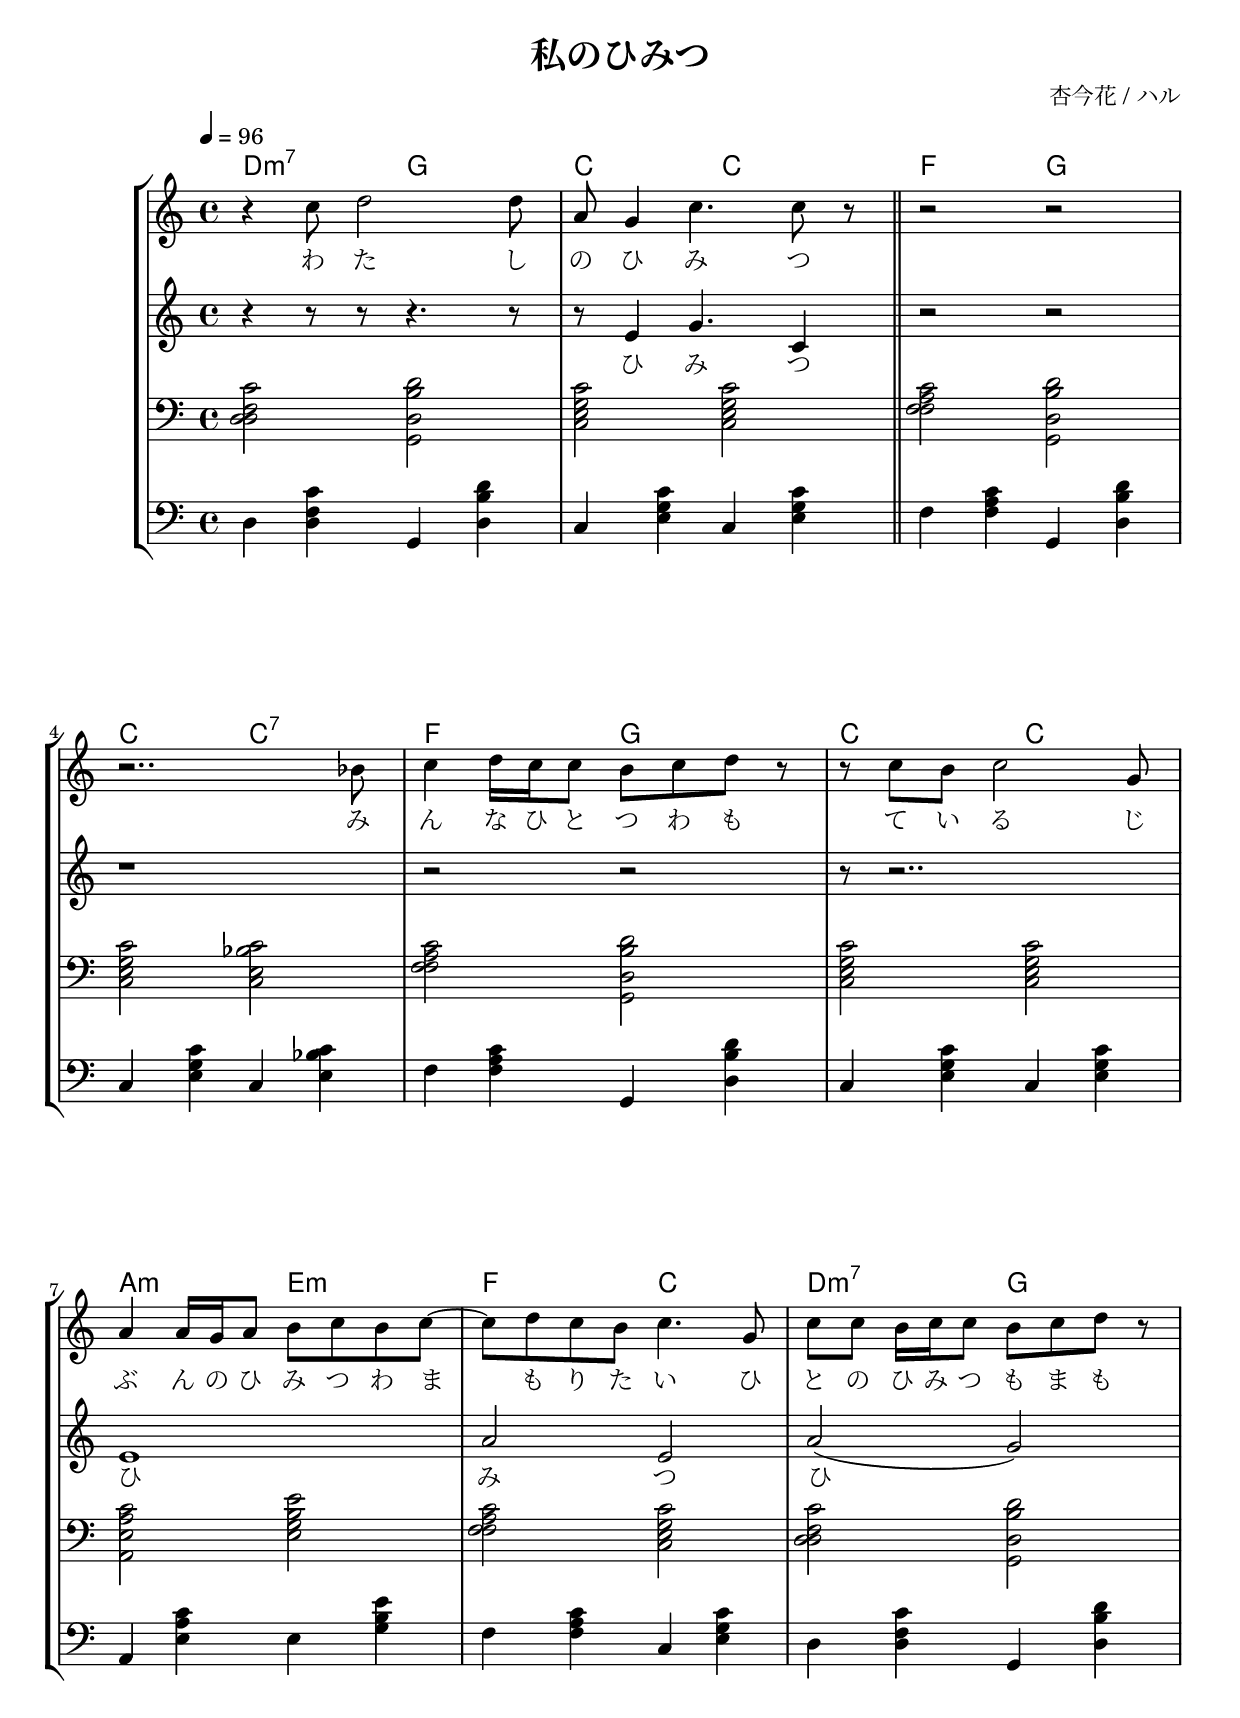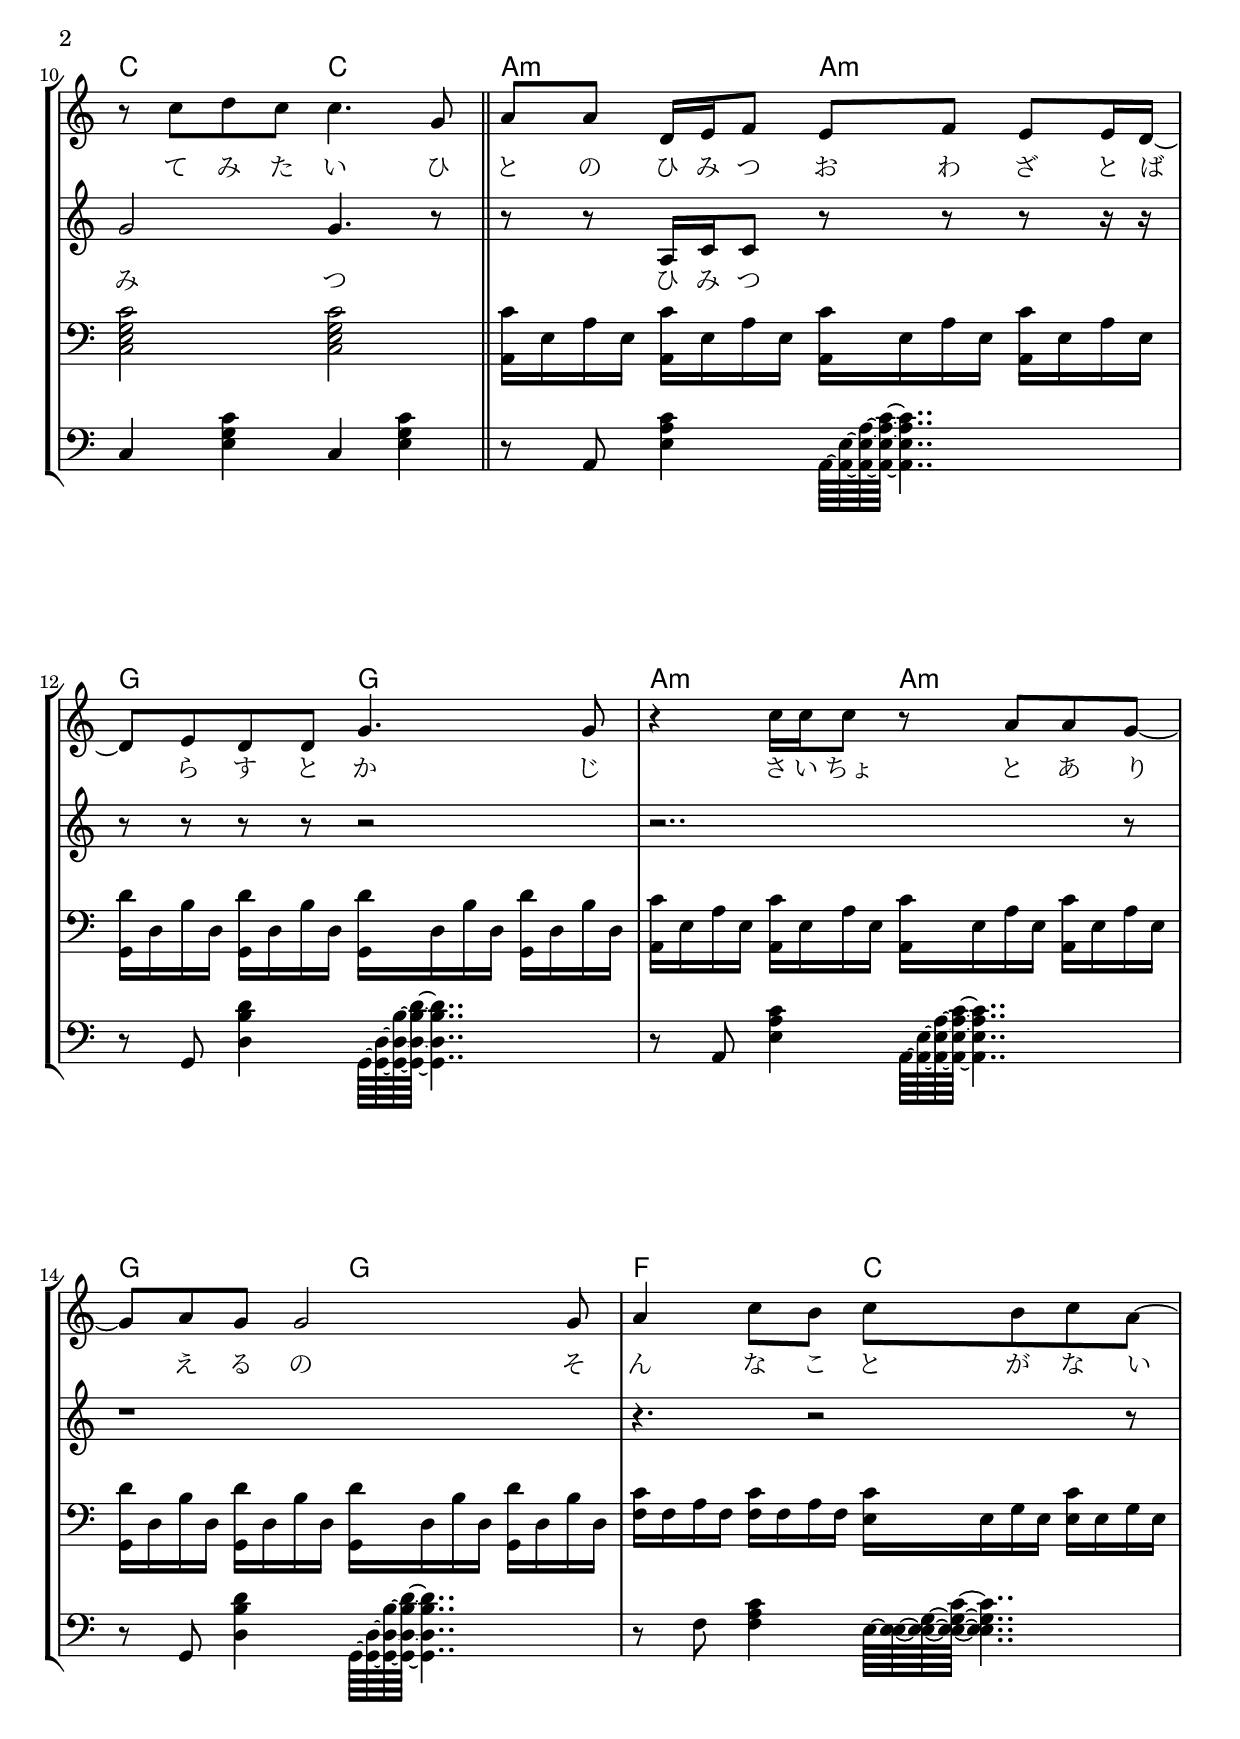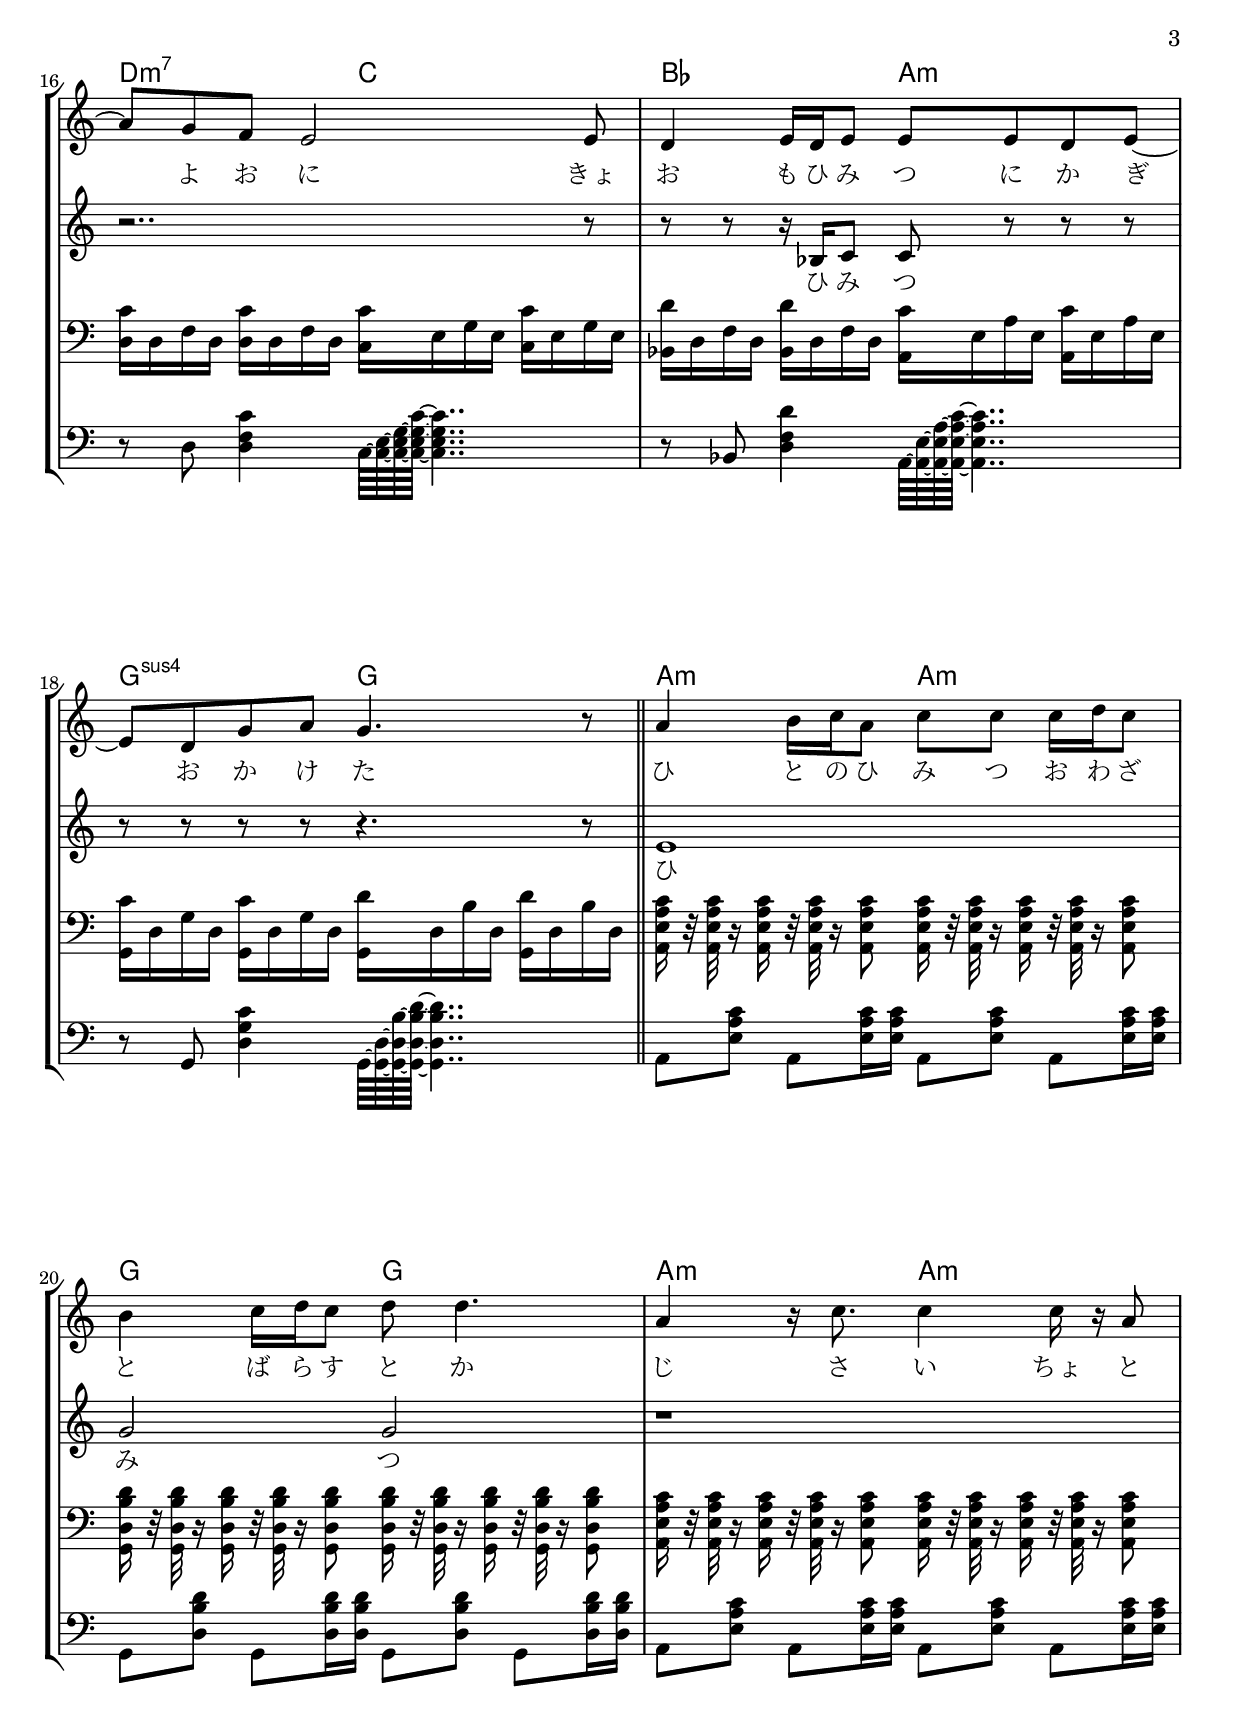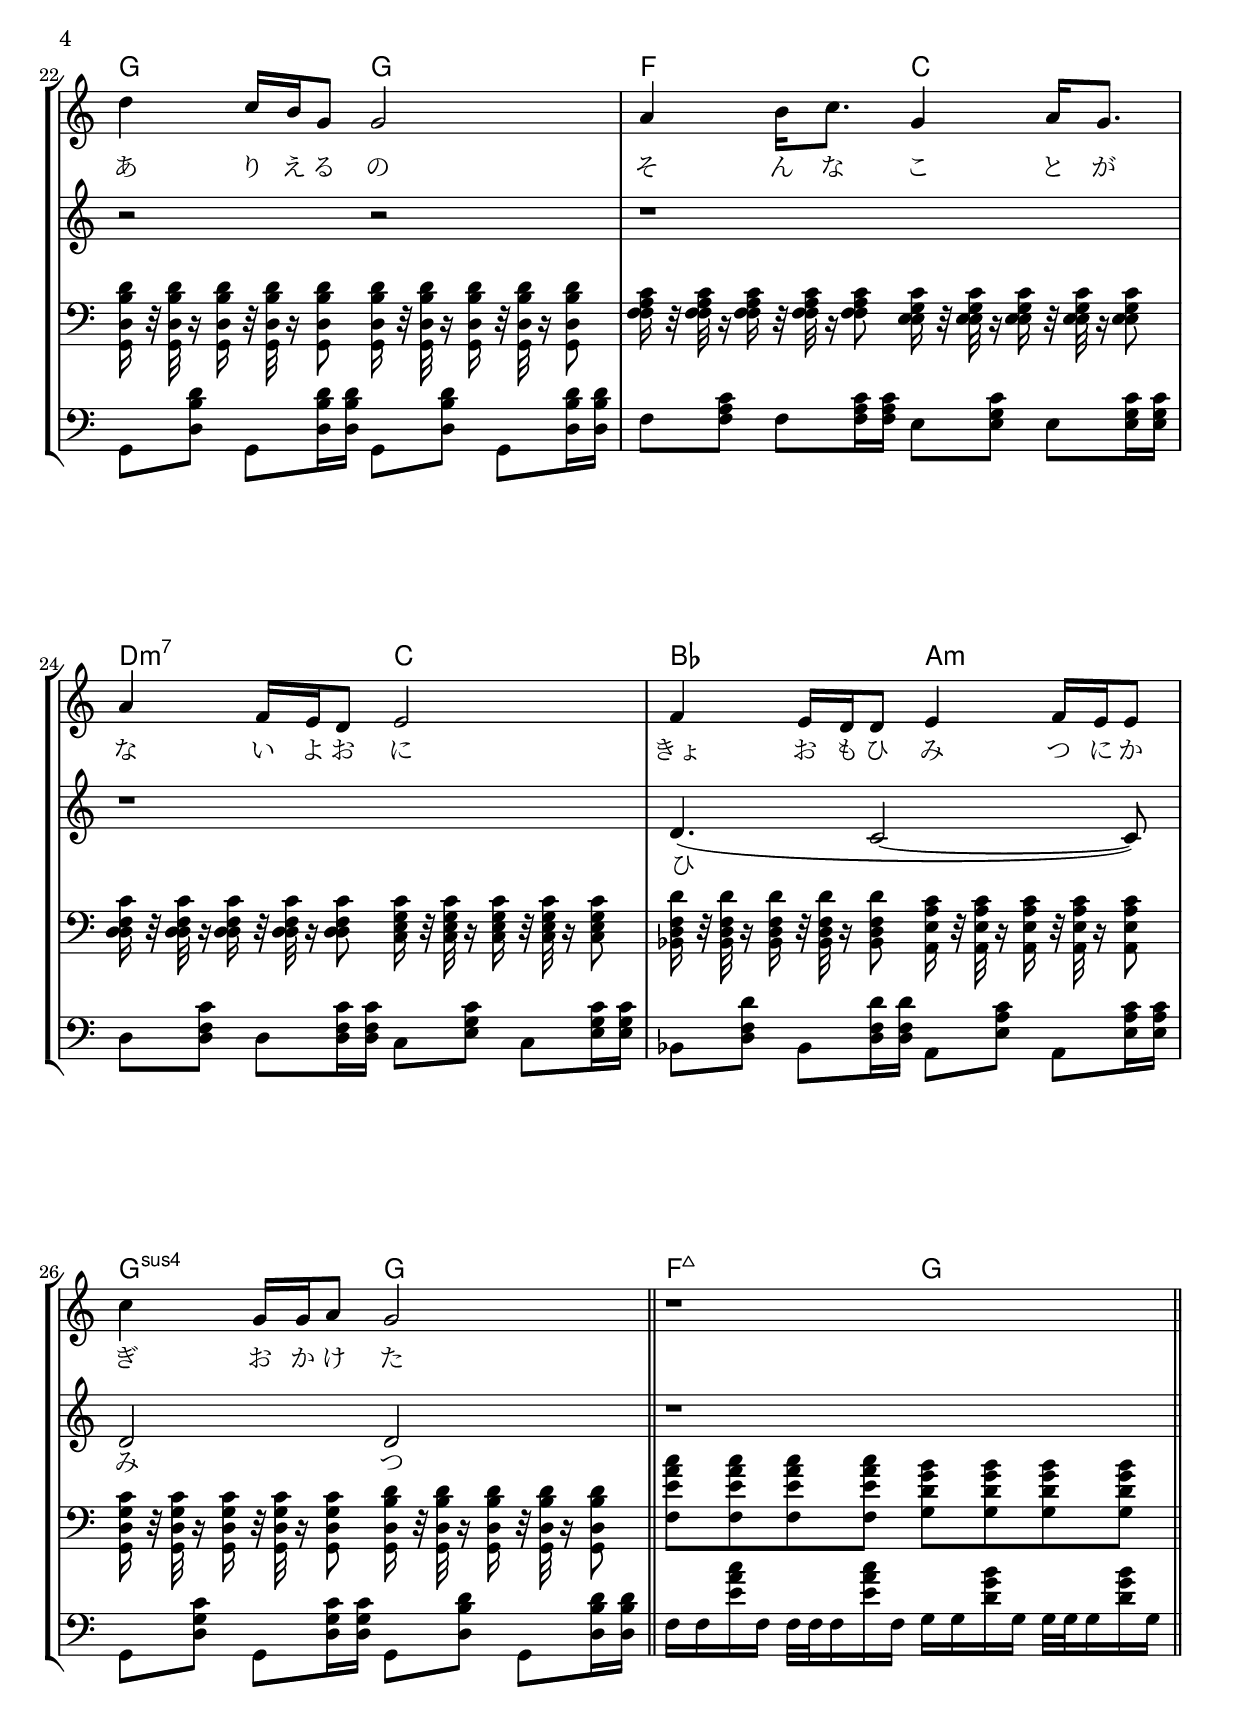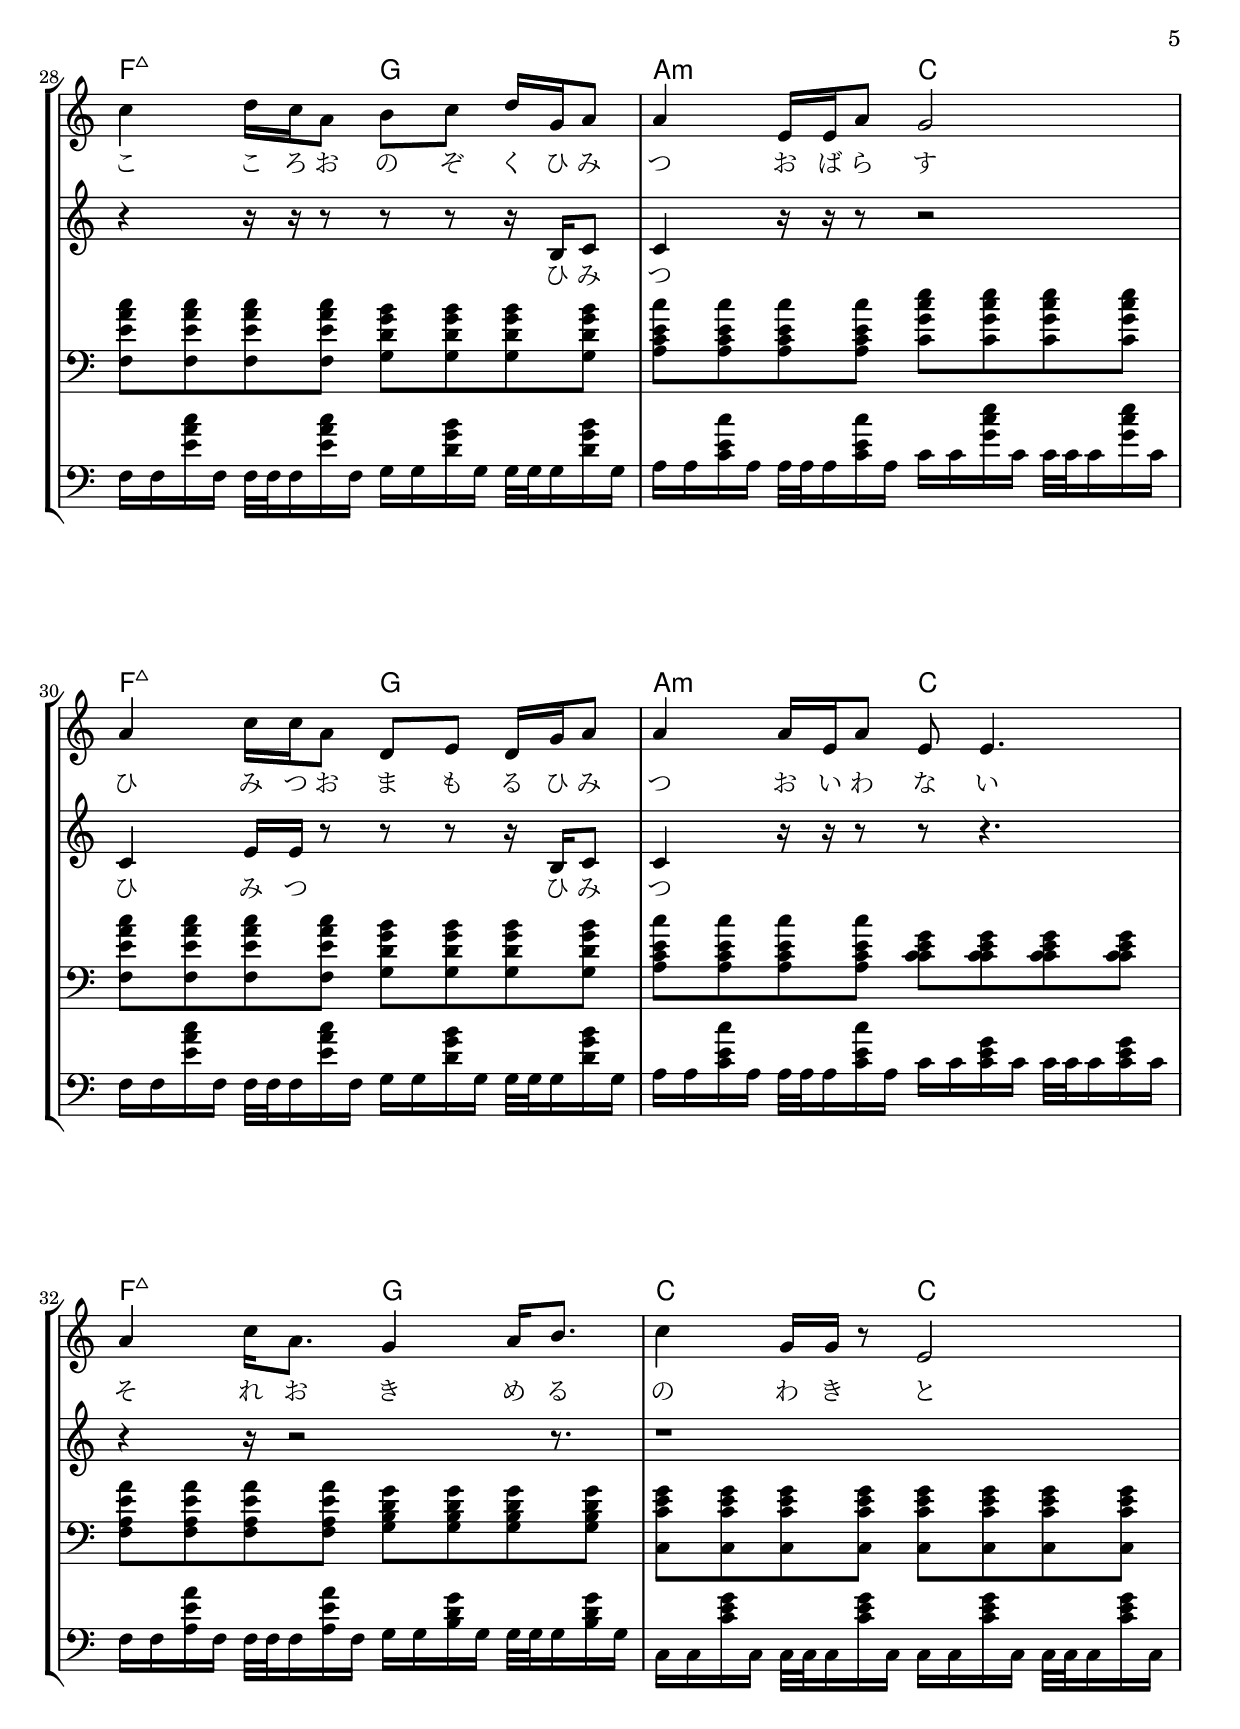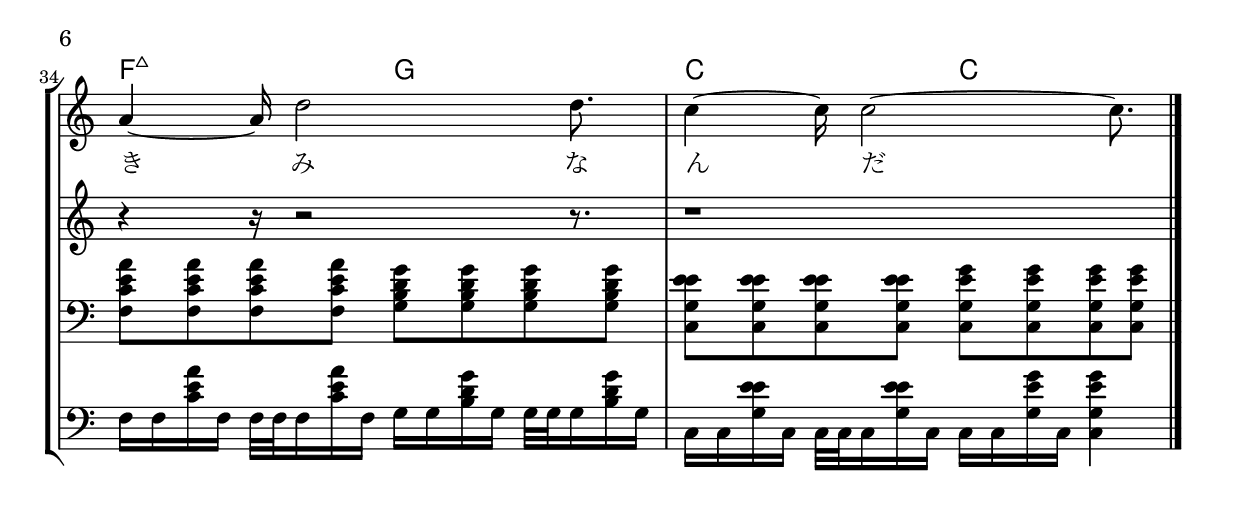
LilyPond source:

\version "2.12.1"

\header {
	title = \markup {私のひみつ}
	composer = \markup \center-column {"杏今花 / ハル"}
}

harmony = \chordmode {
	d2:min7 g c c 

	f g c c:7 f g c c a:m e:m f c d:min7 g c c 

	a:m a:m g g a:m a:m g g f c d:min7 c bes a:m g:sus4 g 

	a:m a:m g g a:m a:m g g f c d:min7 c bes a:m g:sus4 g 

	f:maj7 g 

	f:maj7 g a:m c f:maj7 g a:m c f:maj7 g c c f:maj7 g c c 
}

melody = {
	\set Staff.midiInstrument = #"Whistle"
	\set Staff.midiMinimumVolume = #0.7
	\set Staff.midiMaximumVolume = #0.9
		\key c \major
	\tempo 4 = 96
r4 c''8  d''2  d''8 
	a'8  g'4  c''4.  c''8  	r8 	\set Staff.midiInstrument = #"fss0.34"
	\set Staff.midiMinimumVolume = #0.7
	\set Staff.midiMaximumVolume = #0.9
	 r2  r2 
	r2..  bes'8 
	c''4  d''16  c''16  c''8  b'8  c''8  d''8  r8 
	r8  c''8  b'8  c''2  g'8 
	a'4  a'16  g'16  a'8  b'8  c''8  b'8  c''8~ 
	c''8  d''8  c''8  b'8  c''4.  g'8 
	c''8  c''8  b'16  c''16  c''8  b'8  c''8  d''8  r8 
	r8  c''8  d''8  c''8  c''4.  	\set Staff.midiInstrument = #"fss0.34"
	\set Staff.midiMinimumVolume = #0.7
	\set Staff.midiMaximumVolume = #0.9
	g'8 
	a'8  a'8  d'16  e'16  f'8  e'8  f'8  e'8  e'16  d'16~ 
	d'8  e'8  d'8  d'8  g'4.  g'8 
	r4  c''16  c''16  c''8  r8  a'8  a'8  g'8~ 
	g'8  a'8  g'8  g'2  g'8 
	a'4  c''8  b'8  c''8  b'8  c''8  a'8~ 
	a'8  g'8  f'8  e'2  e'8 
	d'4  e'16  d'16  e'8  e'8  e'8  d'8  e'8~ 
	e'8  d'8  g'8  a'8  g'4.  	r8 	\set Staff.midiInstrument = #"Rock Organ"
	\set Staff.midiMinimumVolume = #0.7
	\set Staff.midiMaximumVolume = #0.9
	a'4  b'16  c''16  a'8  c''8  c''8  c''16  d''16  c''8 
	b'4  c''16  d''16  c''8  d''8  d''4. 
	a'4  r16  c''8.  c''4  c''16  r16  a'8 
	d''4  c''16  b'16  g'8  g'2 
	a'4  b'16  c''8.  g'4  a'16  g'8. 
	a'4  f'16  e'16  d'8  e'2 
	f'4  e'16  d'16  d'8  e'4  f'16  e'16  e'8 
	c''4  g'16  g'16  a'8  g'2
	r1   
	\set Staff.midiInstrument = #"fss0.34"
	\set Staff.midiMinimumVolume = #0.7
	\set Staff.midiMaximumVolume = #0.9
	c''4  d''16  c''16  a'8  b'8  c''8  d''16  g'16  a'8 
	a'4  e'16  e'16  a'8  g'2 
	a'4  c''16  c''16  a'8  d'8  e'8  d'16  g'16  a'8 
	a'4  a'16  e'16  a'8  e'8  e'4. 
	a'4  c''16  a'8.  g'4  a'16  b'8. 
	c''4  g'16  g'16  r8  e'2 
	a'4~a'16  d''2  d''8. 
	c''4~c''16  c''2~c''8.
	\bar "|."
}

words = \lyricmode {
	わ  た  し  の  ひ  み  つ  
	み  ん  な  ひ  と  つ  わ  も  て  い  る  じ  ぶ  ん  の  ひ  み  つ  わ  ま  も  り  た  い  ひ  と  の  ひ  み  つ  も  ま  も  て  み  た  い  
	ひ  と  の  ひ  み  つ  お  わ  ざ  と  ば  ら  す  と  か  じ  さ  い  ちょ  と  あ  り  え  る  の  そ  ん  な  こ  と  が  な  い  よ  お  に  きょ  お  も  ひ  み  つ  に  か  ぎ  お  か  け  た  
	ひ  と  の  ひ  み  つ  お  わ  ざ  と  ば  ら  す  と  か  じ  さ  い  ちょ  と  あ  り  え  る  の  そ  ん  な  こ  と  が  な  い  よ  お  に  きょ  お  も  ひ  み  つ  に  か  ぎ  お  か  け  た  
	
	こ  こ  ろ  お  の  ぞ  く  ひ  み  つ  お  ば  ら  す  ひ  み  つ  お  ま  も  る  ひ  み  つ  お  い  わ  な  い  そ  れ  お  き  め  る  の  わ  き  と  き  み  な  ん  だ  
}

secondmelody = {
	\set Staff.midiInstrument = #"fss0.32"
	\set Staff.midiMinimumVolume = #0.7
	\set Staff.midiMaximumVolume = #0.9
		\key c \major
	\tempo 4 = 96
r4 r8  r8  r4.  r8 
	r8  e'4  g'4.  c'4
	\set Staff.midiInstrument = #"Synth Voice"
	\set Staff.midiMinimumVolume = #0.7
	\set Staff.midiMaximumVolume = #0.9
	 r2  r2 
	r1 
	r2  r2 
	r8  r2.. 
	e'1 
	a'2  e'2 
	a'2  (g'2) 
	g'2  g'4.  	\set Staff.midiInstrument = #"fss0.32"
	\set Staff.midiMinimumVolume = #0.7
	\set Staff.midiMaximumVolume = #0.9
	r8 
	r8  r8  a16  c'16  c'8  r8  r8  r8  r16  r16 
	r8  r8  r8  r8  r2 
	r2..  r8 
	r1 
	 r4.  r2  r8 
	r2..  r8 
	r8  r8  r16  bes16  c'8  c'8  r8  r8  r8 
	r8  r8  r8  r8  r4.  	r8 	\set Staff.midiInstrument = #"Synthbrass 1"
	\set Staff.midiMinimumVolume = #0.7
	\set Staff.midiMaximumVolume = #0.9
	e'1 
	g'2  g'2 
	r1 
	r2  r2 
	r1 
	r1 
	 d'4.  (c'2~c'8) 
	d'2  d'2
	r1   
	\set Staff.midiInstrument = #"fss0.32"
	\set Staff.midiMinimumVolume = #0.7
	\set Staff.midiMaximumVolume = #0.9
	r4  r16  r16  r8  r8  r8  r16  b16  c'8 
	c'4  r16  r16  r8  r2 
	c'4  e'16  e'16  r8  r8  r8  r16  b16  c'8 
	c'4  r16  r16  r8  r8  r4. 
	r4 r16  r2 r8. 
	r1 
	r4 r16  r2 r8. 
	r1
 	\bar "|."
}

secondwords = \lyricmode {
	ひ  み  つ  
	ひ  み  つ  ひ  み  つ  
	ひ  み  つ  ひ  み  つ  
	ひ  み  つ  ひ  み  つ  
	
	ひ  み  つ  ひ  み  つ  ひ  み  つ  
}

tempochange = {
	\tempo 4 = 96
	r1 | r1 \bar "||"
	\tempo 4 = 96
	r1 | r1 | r1 | r1 | r1 | r1 | r1 | r1 \bar "||"
	\tempo 4 = 96
	r1 | r1 | r1 | r1 | r1 | r1 | r1 | r1 \bar "||"
	\tempo 4 = 96
	r1 | r1 | r1 | r1 | r1 | r1 | r1 | r1 \bar "||"
	\tempo 4 = 96
	r1 \bar "||"
	\tempo 4 = 96
	r1 | r1 | r1 | r1 | r1 | r1 | r1 | r1 \bar "|."
}

mainacc = {
	\clef bass
	\set Staff.midiInstrument = #"Drawbar Organ"
	\set Staff.midiMinimumVolume = #0.3
	\set Staff.midiMaximumVolume = #0.6
	\key c \major
	\tempo 4 = 96
	<d d f c'>2
	<g, d b d'>2
	<c e g c'>2
	<c e g c'>2
	\bar "||"

	\set Staff.midiInstrument = #"Drawbar Organ"
	\set Staff.midiMinimumVolume = #0.3
	\set Staff.midiMaximumVolume = #0.6
	<f f a c'>2
	<g, d b d'>2
	<c e g c'>2
	<c e bes c'>2
	<f f a c'>2
	<g, d b d'>2
	<c e g c'>2
	<c e g c'>2
	<a, e a c'>2
	<e g b e'>2
	<f f a c'>2
	<c e g c'>2
	<d d f c'>2
	<g, d b d'>2
	<c e g c'>2
	<c e g c'>2
	\bar "||"

	\set Staff.midiInstrument = #"Electric Grand"
	\set Staff.midiMinimumVolume = #0.3
	\set Staff.midiMaximumVolume = #0.6
	<a, c'>16 e a e <a, c'> e a e
	<a, c'>16 e a e <a, c'> e a e
	<g, d'>16 d b d <g, d'> d b d
	<g, d'>16 d b d <g, d'> d b d
	<a, c'>16 e a e <a, c'> e a e
	<a, c'>16 e a e <a, c'> e a e
	<g, d'>16 d b d <g, d'> d b d
	<g, d'>16 d b d <g, d'> d b d
	<f c'>16 f a f <f c'> f a f
	<e c'>16 e g e <e c'> e g e
	<d c'>16 d f d <d c'> d f d
	<c c'>16 e g e <c c'> e g e
	<bes, d'>16 d f d <bes, d'> d f d
	<a, c'>16 e a e <a, c'> e a e
	<g, c'>16 d g d <g, c'> d g d
	<g, d'>16 d b d <g, d'> d b d
	\bar "||"

	\set Staff.midiInstrument = #"Acoustic grand"
	\set Staff.midiMinimumVolume = #0.3
	\set Staff.midiMaximumVolume = #0.6
	<a, e a c'>16 r32 <a, e a c'>32 r16     <a, e a c'>16 r32 <a, e a c'>32 r16     <a, e a c'>8
	<a, e a c'>16 r32 <a, e a c'>32 r16     <a, e a c'>16 r32 <a, e a c'>32 r16     <a, e a c'>8
	<g, d b d'>16 r32 <g, d b d'>32 r16     <g, d b d'>16 r32 <g, d b d'>32 r16     <g, d b d'>8
	<g, d b d'>16 r32 <g, d b d'>32 r16     <g, d b d'>16 r32 <g, d b d'>32 r16     <g, d b d'>8
	<a, e a c'>16 r32 <a, e a c'>32 r16     <a, e a c'>16 r32 <a, e a c'>32 r16     <a, e a c'>8
	<a, e a c'>16 r32 <a, e a c'>32 r16     <a, e a c'>16 r32 <a, e a c'>32 r16     <a, e a c'>8
	<g, d b d'>16 r32 <g, d b d'>32 r16     <g, d b d'>16 r32 <g, d b d'>32 r16     <g, d b d'>8
	<g, d b d'>16 r32 <g, d b d'>32 r16     <g, d b d'>16 r32 <g, d b d'>32 r16     <g, d b d'>8
	<f f a c'>16 r32 <f f a c'>32 r16     <f f a c'>16 r32 <f f a c'>32 r16     <f f a c'>8
	<e e g c'>16 r32 <e e g c'>32 r16     <e e g c'>16 r32 <e e g c'>32 r16     <e e g c'>8
	<d d f c'>16 r32 <d d f c'>32 r16     <d d f c'>16 r32 <d d f c'>32 r16     <d d f c'>8
	<c e g c'>16 r32 <c e g c'>32 r16     <c e g c'>16 r32 <c e g c'>32 r16     <c e g c'>8
	<bes, d f d'>16 r32 <bes, d f d'>32 r16     <bes, d f d'>16 r32 <bes, d f d'>32 r16     <bes, d f d'>8
	<a, e a c'>16 r32 <a, e a c'>32 r16     <a, e a c'>16 r32 <a, e a c'>32 r16     <a, e a c'>8
	<g, d g c'>16 r32 <g, d g c'>32 r16     <g, d g c'>16 r32 <g, d g c'>32 r16     <g, d g c'>8
	<g, d b d'>16 r32 <g, d b d'>32 r16     <g, d b d'>16 r32 <g, d b d'>32 r16     <g, d b d'>8
	\bar "||"

	\set Staff.midiInstrument = #"Rock Organ"
	\set Staff.midiMinimumVolume = #0.3
	\set Staff.midiMaximumVolume = #0.6
	<f e' a' c''>8 <f e' a' c''>8 <f e' a' c''>8 <f e' a' c''>8
	<g d' g' b'>8 <g d' g' b'>8 <g d' g' b'>8 <g d' g' b'>8
	\bar "||"

	\set Staff.midiInstrument = #"Rock Organ"
	\set Staff.midiMinimumVolume = #0.3
	\set Staff.midiMaximumVolume = #0.6
	<f e' a' c''>8 <f e' a' c''>8 <f e' a' c''>8 <f e' a' c''>8
	<g d' g' b'>8 <g d' g' b'>8 <g d' g' b'>8 <g d' g' b'>8
	<a c' e' c''>8 <a c' e' c''>8 <a c' e' c''>8 <a c' e' c''>8
	<c' g' c'' e''>8 <c' g' c'' e''>8 <c' g' c'' e''>8 <c' g' c'' e''>8
	<f e' a' c''>8 <f e' a' c''>8 <f e' a' c''>8 <f e' a' c''>8
	<g d' g' b'>8 <g d' g' b'>8 <g d' g' b'>8 <g d' g' b'>8
	<a c' e' c''>8 <a c' e' c''>8 <a c' e' c''>8 <a c' e' c''>8
	<c' c' e' g'>8 <c' c' e' g'>8 <c' c' e' g'>8 <c' c' e' g'>8
	<f a e' a'>8 <f a e' a'>8 <f a e' a'>8 <f a e' a'>8
	<g b d' g'>8 <g b d' g'>8 <g b d' g'>8 <g b d' g'>8
	<c c' e' g'>8 <c c' e' g'>8 <c c' e' g'>8 <c c' e' g'>8
	<c c' e' g'>8 <c c' e' g'>8 <c c' e' g'>8 <c c' e' g'>8
	<f c' e' a'>8 <f c' e' a'>8 <f c' e' a'>8 <f c' e' a'>8
	<g b d' g'>8 <g b d' g'>8 <g b d' g'>8 <g b d' g'>8
	<c g e' e'>8 <c g e' e'>8 <c g e' e'>8 <c g e' e'>8
	<c g e' g'>8 <c g e' g'>8 <c g e' g'>8 <c g e' g'>8
	\bar "|."
}

subacc = {
	\clef bass
	\set Staff.midiInstrument = #"Electric Bass (finger)"
	\set Staff.midiMinimumVolume = #0.3
	\set Staff.midiMaximumVolume = #0.6
	\key c \major
	\tempo 4 = 96
	d4 <d f c'>4
	g,4 <d b d'>4
	c4 <e g c'>4
	c4 <e g c'>4
	\bar "||"

	\set Staff.midiInstrument = #"Electric Bass (finger)"
	\set Staff.midiMinimumVolume = #0.3
	\set Staff.midiMaximumVolume = #0.6
	f4 <f a c'>4
	g,4 <d b d'>4
	c4 <e g c'>4
	c4 <e bes c'>4
	f4 <f a c'>4
	g,4 <d b d'>4
	c4 <e g c'>4
	c4 <e g c'>4
	a,4 <e a c'>4
	e4 <g b e'>4
	f4 <f a c'>4
	c4 <e g c'>4
	d4 <d f c'>4
	g,4 <d b d'>4
	c4 <e g c'>4
	c4 <e g c'>4
	\bar "||"

	\set Staff.midiInstrument = #"FX 1 (rain)"
	\set Staff.midiMinimumVolume = #0.3
	\set Staff.midiMaximumVolume = #0.6
	r8 a,8 <e a c'>4
	a,64~ <a,~ e~> <a,~ e~ a~> <a, e a c'>~ <a, e a c'>4..
	r8 g,8 <d b d'>4
	g,64~ <g,~ d~> <g,~ d~ b~> <g, d b d'>~ <g, d b d'>4..
	r8 a,8 <e a c'>4
	a,64~ <a,~ e~> <a,~ e~ a~> <a, e a c'>~ <a, e a c'>4..
	r8 g,8 <d b d'>4
	g,64~ <g,~ d~> <g,~ d~ b~> <g, d b d'>~ <g, d b d'>4..
	r8 f8 <f a c'>4
	e64~ <e~ e~> <e~ e~ g~> <e e g c'>~ <e e g c'>4..
	r8 d8 <d f c'>4
	c64~ <c~ e~> <c~ e~ g~> <c e g c'>~ <c e g c'>4..
	r8 bes,8 <d f d'>4
	a,64~ <a,~ e~> <a,~ e~ a~> <a, e a c'>~ <a, e a c'>4..
	r8 g,8 <d g c'>4
	g,64~ <g,~ d~> <g,~ d~ b~> <g, d b d'>~ <g, d b d'>4..
	\bar "||"

	\set Staff.midiInstrument = #"Bright Acoustic"
	\set Staff.midiMinimumVolume = #0.3
	\set Staff.midiMaximumVolume = #0.6
	a,8 <e a c'> a, <e a c'>16 <e a c'>
	a,8 <e a c'> a, <e a c'>16 <e a c'>
	g,8 <d b d'> g, <d b d'>16 <d b d'>
	g,8 <d b d'> g, <d b d'>16 <d b d'>
	a,8 <e a c'> a, <e a c'>16 <e a c'>
	a,8 <e a c'> a, <e a c'>16 <e a c'>
	g,8 <d b d'> g, <d b d'>16 <d b d'>
	g,8 <d b d'> g, <d b d'>16 <d b d'>
	f8 <f a c'> f <f a c'>16 <f a c'>
	e8 <e g c'> e <e g c'>16 <e g c'>
	d8 <d f c'> d <d f c'>16 <d f c'>
	c8 <e g c'> c <e g c'>16 <e g c'>
	bes,8 <d f d'> bes, <d f d'>16 <d f d'>
	a,8 <e a c'> a, <e a c'>16 <e a c'>
	g,8 <d g c'> g, <d g c'>16 <d g c'>
	g,8 <d b d'> g, <d b d'>16 <d b d'>
	\bar "||"

	\set Staff.midiInstrument = #"Koto"
	\set Staff.midiMinimumVolume = #0.3
	\set Staff.midiMaximumVolume = #0.6
	f16 f16 <e' a' c''>16 f16   f32 f32 f16 <e' a' c''>16 f16
	g16 g16 <d' g' b'>16 g16   g32 g32 g16 <d' g' b'>16 g16
	\bar "||"

	\set Staff.midiInstrument = #"Koto"
	\set Staff.midiMinimumVolume = #0.3
	\set Staff.midiMaximumVolume = #0.6
	f16 f16 <e' a' c''>16 f16   f32 f32 f16 <e' a' c''>16 f16
	g16 g16 <d' g' b'>16 g16   g32 g32 g16 <d' g' b'>16 g16
	a16 a16 <c' e' c''>16 a16   a32 a32 a16 <c' e' c''>16 a16
	c'16 c'16 <g' c'' e''>16 c'16   c'32 c'32 c'16 <g' c'' e''>16 c'16
	f16 f16 <e' a' c''>16 f16   f32 f32 f16 <e' a' c''>16 f16
	g16 g16 <d' g' b'>16 g16   g32 g32 g16 <d' g' b'>16 g16
	a16 a16 <c' e' c''>16 a16   a32 a32 a16 <c' e' c''>16 a16
	c'16 c'16 <c' e' g'>16 c'16   c'32 c'32 c'16 <c' e' g'>16 c'16
	f16 f16 <a e' a'>16 f16   f32 f32 f16 <a e' a'>16 f16
	g16 g16 <b d' g'>16 g16   g32 g32 g16 <b d' g'>16 g16
	c16 c16 <c' e' g'>16 c16   c32 c32 c16 <c' e' g'>16 c16
	c16 c16 <c' e' g'>16 c16   c32 c32 c16 <c' e' g'>16 c16
	f16 f16 <c' e' a'>16 f16   f32 f32 f16 <c' e' a'>16 f16
	g16 g16 <b d' g'>16 g16   g32 g32 g16 <b d' g'>16 g16
	c16 c16 <g e' e'>16 c16   c32 c32 c16 <g e' e'>16 c16
	c16 c16 <g e' g'>16 c16 <c g e' g'>4
	\bar "|."
}

percA = {
	\drummode {
	r1 |r1 \bar "||"
	\times 16/12{ cymr8. cymr8 cymr16 cymr8. cymr8 cymr16 } |\times 16/12{ r8. cymr8 cymr16 cymr8. cymr8 cymr16 } |\times 16/12{ cymr8. cymr8 cymr16 cymr8. cymr8 cymr16 } |\times 16/12{ r8. cymr8 cymr16 cymr8. cymr8 cymr16 } |\times 16/12{ cymr8. cymr8 cymr16 cymr8. cymr8 cymr16 } |\times 16/12{ r8. cymr8 cymr16 cymr8. cymr8 cymr16 } |\times 16/12{ cymr8. cymr8 cymr16 cymr8. cymr8 cymr16 } |\times 16/12{ cymr8. cymr8 cymr4. r16 } \bar "||"
	r1  |r1  |r1  |r1  |r1  |r1  |r1  |r2 r8 hho4 hho8  \bar "||"
	\times 16/12{ hh8. hh8. hh8. hh8. } |\times 16/12{ hh8. hh8. hh8. hh8. } |\times 16/12{ hh8. hh8. hh8. hh8. } |\times 16/12{ hh8. hh8. hh8. hh8. } |\times 16/12{ hh8. hh8. hh8. hh8. } |\times 16/12{ hh8. hh8. hh8. hh8. } |\times 16/12{ hh8. hh8. hh8. hh8. } |\times 16/12{ r8. hh4 hh8 hh8. } \bar "||"
	\times 16/24{ hh4. hh1 r8 } \bar "||"
	\times 16/12{ r8 hh8. hh8. hh8. hh16 } |\times 16/12{ r8 hh8. hh16 hh4 r16 hh16 } |\times 16/12{ r8 hh8. hh8. hh8. hh16 } |\times 16/12{ hh4. hh8 hh8 hh8 } |\times 16/12{ r8 hh8. hh8. hh8. hh16 } |\times 16/12{ r8 hh8. hh16 hh4 r16 hh16 } |\times 16/12{ r8 hh8. hh8. hh8. hh16 } |\times 16/24{ hh4. hh1 r8 } \bar "|."
	}
}

percB = {
	\drummode {
	r1 |r1 \bar "||"
	\times 16/12{ r2 r8 hhp8 } |\times 16/12{ r2. } |\times 16/12{ r2 r8 hhp8 } |\times 16/12{ hhp2. } |\times 16/12{ r2 r8 hhp8 } |\times 16/12{ r2. } |\times 16/12{ r2 r8 hhp8 } |\times 16/12{ hhp2. } \bar "||"
	r4. hhp2 hhp8  |r4. hhp2 hhp8  |r4. hhp2 hhp8  |r4. hhp2 hhp8  |r4. hhp2 hhp8  |r4. hhp2 hhp8  |r4. hhp2 hhp8  |hhp4 hhp4 hhp4 hhp4  \bar "||"
	\times 16/12{ r8. sn4. sn8. } |\times 16/12{ r8. sn4. sn8 sn16 } |\times 16/12{ r8. sn4. sn8. } |\times 16/12{ r8. sn4. sn8 sn16 } |\times 16/12{ r8. sn4. sn8. } |\times 16/12{ r8. sn4. sn8 sn16 } |\times 16/12{ r8. sn4. sn8. } |\times 16/12{ sn16 sn4 r16 sn8 sn4 } \bar "||"
	\times 16/24{ r8 sn8 sn4 sn16 sn16 sn4 sn2 r8 } \bar "||"
	\times 16/12{ r2. } |\times 16/12{ r4. sn8. sn16 sn8 } |\times 16/12{ r2. } |\times 16/12{ r4 r16 sn16 sn8 sn8 sn8 } |\times 16/12{ r2. } |\times 16/12{ r4. sn8. sn16 sn8 } |\times 16/12{ r2. } |\times 16/24{ r8 sn8 sn4 sn16 sn16 sn4 sn2 r8 } \bar "|."
	}
}

percC = {
	\drummode {
	r1 |r1 \bar "||"
	\times 16/12{ bd4. bd4 r16 bd16 } |\times 16/12{ bd4. bd4. } |\times 16/12{ bd4. bd4 r16 bd16 } |\times 16/12{ bd4. bd4 r16 bd16 } |\times 16/12{ bd4. bd4 r16 bd16 } |\times 16/12{ bd4. bd4. } |\times 16/12{ bd4. bd4 r16 bd16 } |\times 16/12{ bd4 r16 bd16 bd4. } \bar "||"
	hh4 hh4 hh4 hh4  |hh4 hh4 hh4 hh4  |hh4 hh4 hh4 hh4  |hh4 hh4 hh4 hh4  |hh4 hh4 hh4 hh4  |hh4 hh4 hh4 hh4  |hh4 hh4 hh4 hh4  |r4. hh2 r8  \bar "||"
	\times 16/12{ bd4 r16 bd16 bd4. } |\times 16/12{ bd4 r16 bd16 bd4. } |\times 16/12{ bd4 r16 bd16 bd4. } |\times 16/12{ bd4 r16 bd16 bd4. } |\times 16/12{ bd4 r16 bd16 bd4. } |\times 16/12{ bd4 r16 bd16 bd4. } |\times 16/12{ bd4 r16 bd16 bd4. } |\times 16/12{ r8 bd16 bd8 bd16 bd8 bd16 bd8 bd16 } \bar "||"
	\times 16/24{ bd4. bd4. bd4 bd4. bd8 } \bar "||"
	\times 16/12{ bd4. bd4. } |\times 16/12{ bd4 r16 bd8. bd4 } |\times 16/12{ bd4. bd4. } |\times 16/12{ bd8 bd16 bd4 bd8 bd8. } |\times 16/12{ bd4. bd4. } |\times 16/12{ bd4 r16 bd8. bd4 } |\times 16/12{ bd4. bd4. } |\times 16/24{ bd4. bd4. bd4 bd4. bd8 } \bar "|."
	}
}

percD = {
	\drummode {
	r1 |r1 \bar "||"
	\times 16/12{ r2. } |\times 16/12{ rb2. } |\times 16/12{ r2. } |\times 16/12{ rb2. } |\times 16/12{ r2. } |\times 16/12{ rb2. } |\times 16/12{ r2. } |\times 16/12{ rb2. } \bar "||"
	bd2. r8 bd8  |bd8. bd8. bd2 bd8  |bd2. r8 bd8  |bd8. bd8. bd2 bd8  |bd2. r8 bd8  |bd8. bd8. bd2 bd8  |bd2. r8 bd8  |bd8. bd4. r16 bd4 bd8  \bar "||"
	\times 16/12{ r8 hhp8. hhp8. hhp8. hhp16 } |\times 16/12{ r8 hhp8. hhp8. hhp8. hhp16 } |\times 16/12{ r8 hhp8. hhp8. hhp8. hhp16 } |\times 16/12{ r8 hhp8. hhp8. hhp8. hhp16 } |\times 16/12{ r8 hhp8. hhp8. hhp8. hhp16 } |\times 16/12{ r8 hhp8. hhp8. hhp8. hhp16 } |\times 16/12{ r8 hhp8. hhp8. hhp8. hhp16 } |\times 16/12{ r4 r16 hhp4 r16 hhp8 } \bar "||"
	\times 16/24{ r1 r2 } \bar "||"
	\times 16/12{ r8. hho4. hho8. } |\times 16/12{ r8. hho2 r16 } |\times 16/12{ r8. hho4. hho8. } |\times 16/12{ r8. hho2 r16 } |\times 16/12{ r8. hho4. hho8. } |\times 16/12{ r8. hho2 r16 } |\times 16/12{ r8. hho4. hho8. } |\times 16/24{ r1 r2 } \bar "|."
	}
}

percE = {
	\drummode {
	r1 |r1 \bar "||"
	r1 |r1 |r1 |r1 |r1 |r1 |r1 |\times 16/12{ r4. sn8 sn4 } \bar "||"
	r1 | r1 | r1 | r1 | r1 | r1 | r1 | r1 \bar "||"
	\times 16/12{ r2. } |r1 |r1 |r1 |\times 16/12{ r2. } |r1 |r1 |\times 16/12{ r2 r8. hho16 } \bar "||"
	\times 16/24{ r4 hhp2 hhp2. } \bar "||"
	\times 16/12{ hhp4. hhp4. } |\times 16/12{ hhp2 hhp4 } |\times 16/12{ hhp4. hhp4. } |\times 16/12{ r8 hhp4 r16 hhp8 hhp8 hhp16 } |\times 16/12{ hhp4. hhp4. } |\times 16/12{ hhp2 hhp4 } |\times 16/12{ hhp4. hhp4. } |\times 16/24{ r4 hhp2 hhp2. } \bar "|."
	}
}

percF = {
	\drummode {
	r1 | r1 \bar "||"
	r1 |r1 |r1 |r1 |r1 |r1 |r1 |\times 16/12{ r2 r16 tommh16 tommh8 } \bar "||"
	r1 | r1 | r1 | r1 | r1 | r1 | r1 | r1 \bar "||"
	r1 | r1 | r1 | r1 | r1 | r1 | r1 | r1 \bar "||"
	\times 16/24{ r1 r8 tomml8 tomml4 } \bar "||"
	\times 16/12{ r2. } |\times 16/12{ r2 r8. tomml16 } |\times 16/12{ r2. } |\times 16/12{ r2 r8. tomml16 } |\times 16/12{ r2. } |\times 16/12{ r2 r8. tomml16 } |\times 16/12{ r2. } |\times 16/24{ r1 r8 tomml8 tomml4 } \bar "|."
	}
}

percG = {
	\drummode {
	r1 | r1 \bar "||"
	r1 |r1 |r1 |r1 |r1 |r1 |r1 |\times 16/12{ r2 r8. toml16 } \bar "||"
	r1 | r1 | r1 | r1 | r1 | r1 | r1 | r1 \bar "||"
	r1 | r1 | r1 | r1 | r1 | r1 | r1 | r1 \bar "||"
	\times 16/24{ r1 r4. tomfh8 } \bar "||"
	r1 |r1 |r1 |r1 |r1 |r1 |r1 |\times 16/24{ r1 r4. tomfh8 } \bar "|."
	}
}

\score {
	<<
		\new StaffGroup <<
			\new ChordNames {\harmony}
			\new Voice = "melody" {\melody}
			\new Lyrics \lyricsto "melody" \words
			\new Voice = "secondmelody" {\secondmelody}
			\new Lyrics \lyricsto "secondmelody" \secondwords
			\new Staff = "mainacc" {\mainacc}
			\new Staff = "subacc" {\subacc}
		>>
	>>
	\layout { }
}
